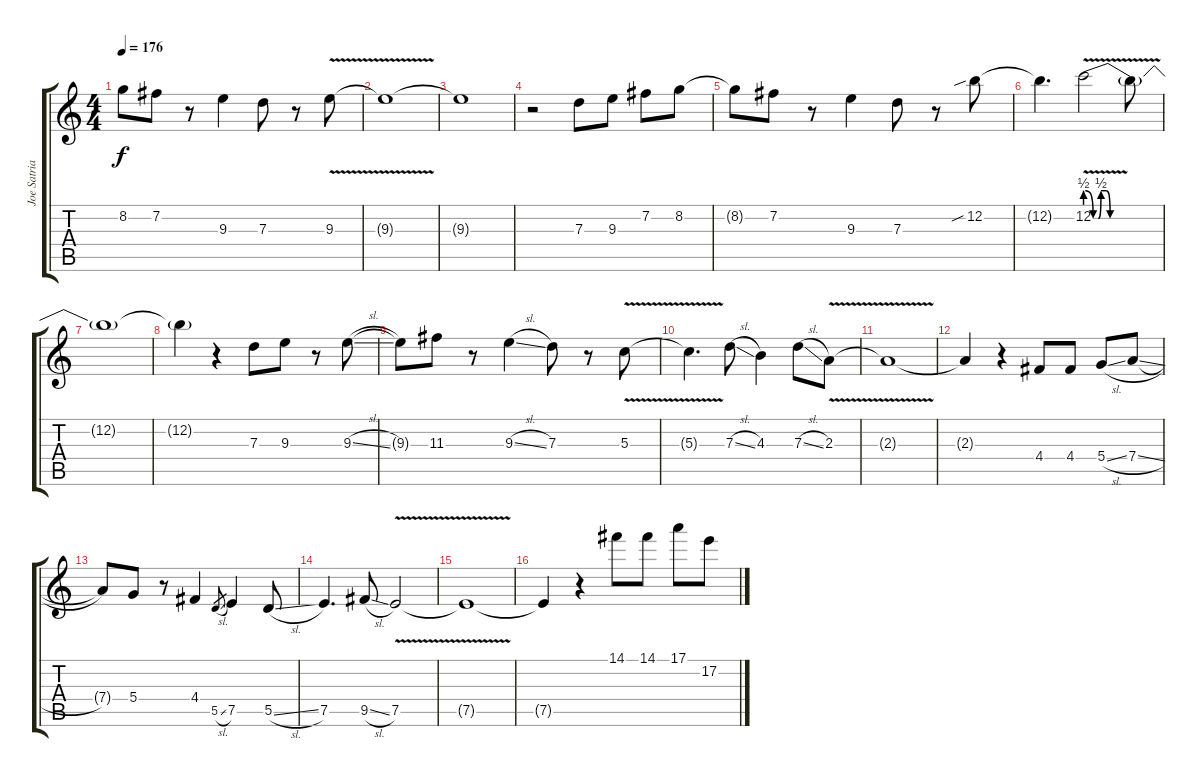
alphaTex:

\track ("Joe Satriani" "Joe Satria") {instrument distortionguitar}
\staff {score tabs}
\tuning (E4 B3 G3 D3 A2 D2) {hide}
\ts (4 4)
\tempo 176
\clef g2
\ks c
8.2{t}.8{dy f} 7.2.8 r.8 9.3.4 7.3.8 r.8 9.3{v}.8 |
9.3{t}.1 |
9.3{t}.1 |
r.2 7.3.8 9.3.8 7.2.8 8.2.8 |
8.2{t}.8 7.2.8 r.8 9.3.4 7.3.8 r.8 12.2{sib}.8 |
12.2{t}.4{d} 12.2{be (custom 0 2 6 0 10 0 12 2 16 2 19 0 23 0 30 0 60 0) v}.2 12.2{t}.8 |
12.2{t}.1 |
12.2{t}.4 r.4 7.3.8 9.3.8 r.8 9.3{sl}.8 |
9.3{t}.8 11.3.8 r.8 9.3{sl}.4 7.3.8 r.8 5.3{v}.8 |
5.3{t}.4{d} 7.3{sl}.8 4.3.4 7.3{sl}.8 2.3{v}.8 |
2.3{t}.1 |
2.3{t}.4 r.4 4.4.8 4.4.8 5.4{sl}.8 7.4{sl}.8 |
7.4{t}.8 5.4.8 r.8 4.4.4 5.5{sl}.8{gr} 7.5.4 5.5{sl}.8 |
7.5.4{d} 9.5{sl}.8 7.5{v}.2 |
7.5{t}.1 |
7.5{t}.4 r.4 14.1.8 14.1.8 17.1.8 17.2.8
